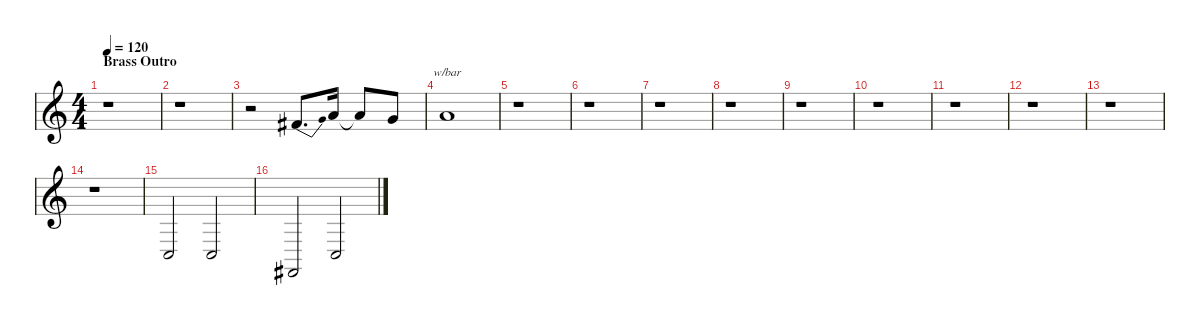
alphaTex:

\defaultSystemsLayout 4
\hideDynamics
\bracketExtendMode nobrackets
\singleTrackTrackNamePolicy hidden
\multiTrackTrackNamePolicy hidden
\otherSystemsTrackNameOrientation horizontal
\track ("Baritone Sax (Ronnie Cuber)" "sax.") {instrument baritonesax}
\staff {score}
\tuning (E4 B3 G3 D3 A2 E2)
\ts (4 4)
\section ("" "Brass Outro")
\tempo 120
\clef g2
\ks c
r.1{dy fff beam Down} |
r.1{beam Down} |
r.2{beam Down} 11.3{be (bend 0 0 30 2) acc #}.8{d beam Up} 14.3.16{beam Up} 14.3{t}.8{dy f beam Up} 12.3.8{dy fff beam Up} |
14.3.1{tbe (custom default 0 0 30 0 30 0 60 -4) beam Up} |
r.1{beam Down} |
r.1{beam Down} |
r.1{beam Down} |
r.1{beam Down} |
r.1{beam Down} |
r.1{beam Down} |
r.1{beam Down} |
r.1{beam Down} |
r.1{beam Down} |
r.1{beam Down} |
3.5.2{beam Up} 3.5.2{beam Up} |
2.6{acc #}.2{beam Up} 3.5.2{beam Up}
